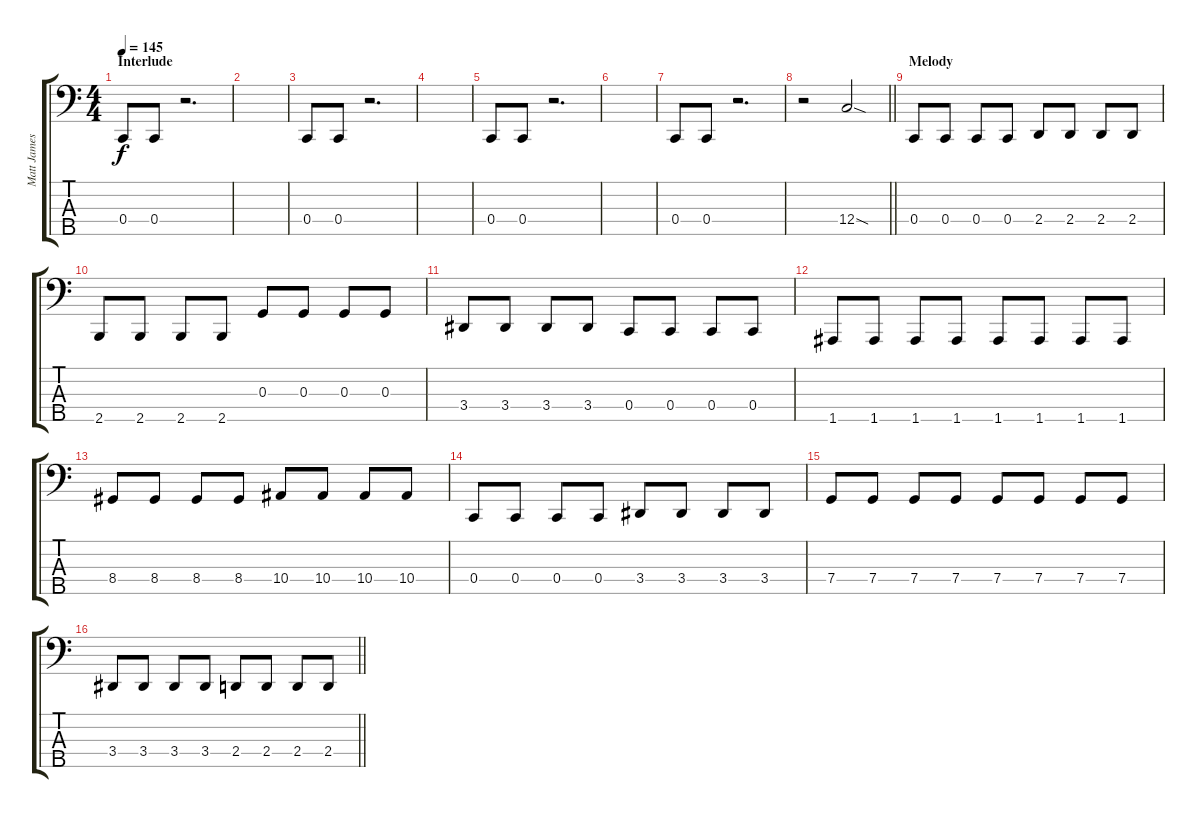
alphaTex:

\track ("Matt James" "Matt James") {instrument slapbass1}
\staff {score tabs}
\tuning (F2 C2 G1 C1 A0) {hide}
\ts (4 4)
\section ("" "Interlude")
\tempo 145
\clef f4
\ks c
0.4.8{dy f} 0.4.8 r.2{d} |
|
0.4.8 0.4.8 r.2{d} |
|
0.4.8 0.4.8 r.2{d} |
|
0.4.8 0.4.8 r.2{d} |
\barLineRight lightlight
r.2 12.4{sod}.2 |
\section ("" "Melody")
0.4.8 0.4.8 0.4.8 0.4.8 2.4.8 2.4.8 2.4.8 2.4.8 |
2.5.8 2.5.8 2.5.8 2.5.8 0.3.8 0.3.8 0.3.8 0.3.8 |
3.4.8 3.4.8 3.4.8 3.4.8 0.4.8 0.4.8 0.4.8 0.4.8 |
1.5.8 1.5.8 1.5.8 1.5.8 1.5.8 1.5.8 1.5.8 1.5.8 |
8.4.8 8.4.8 8.4.8 8.4.8 10.4.8 10.4.8 10.4.8 10.4.8 |
0.4.8 0.4.8 0.4.8 0.4.8 3.4.8 3.4.8 3.4.8 3.4.8 |
7.4.8 7.4.8 7.4.8 7.4.8 7.4.8 7.4.8 7.4.8 7.4.8 |
\barLineRight lightlight
3.4.8 3.4.8 3.4.8 3.4.8 2.4.8 2.4.8 2.4.8 2.4.8
